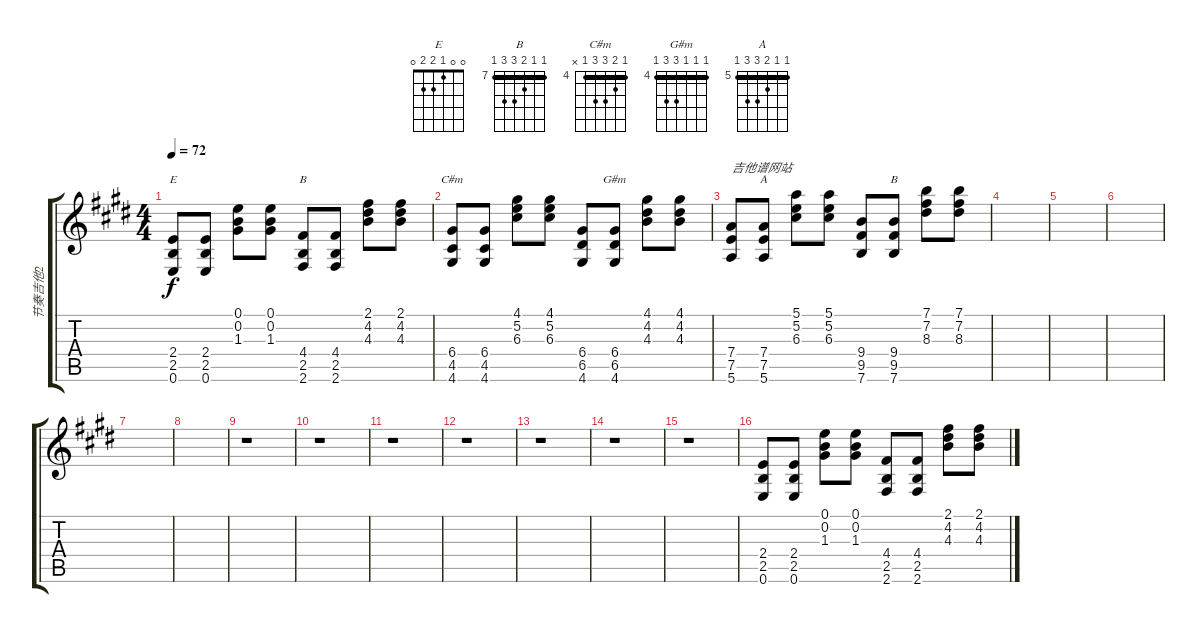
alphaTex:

\track ("节奏吉他2" "节奏吉他2") {instrument acousticguitarnylon}
\staff {score tabs}
\tuning (E4 B3 G3 D3 A2 E2) {hide}
\chord ("E" 0 0 1 2 2 0)
\chord ("B" 2 4 4 4 2 x) {barre 2}
\chord ("C#m" 4 5 6 6 4 x) {firstfret 4 barre 4}
\chord ("G#m" 4 4 4 6 6 4) {firstfret 4 barre 4}
\chord ("A" 5 5 6 7 7 5) {firstfret 5 barre 5}
\chord ("B" 7 7 8 9 9 7) {firstfret 7 barre 7}
\ts (4 4)
\tempo 72
\clef g2
\ks e
(2.4 2.5 0.6).8{ch "E" dy f} (2.4 2.5 0.6).8 (0.1 0.2 1.3).8 (0.1 0.2 1.3).8 (4.4 2.5 2.6).8{ch "B"} (4.4 2.5 2.6).8 (2.1 4.2 4.3).8 (2.1 4.2 4.3).8 |
(6.4 4.5 4.6).8{ch "C#m"} (6.4 4.5 4.6).8 (4.1 5.2 6.3).8 (4.1 5.2 6.3).8 (6.4 6.5 4.6).8 (6.4 6.5 4.6).8{ch "G#m"} (4.1 4.2 4.3).8 (4.1 4.2 4.3).8 |
(7.4 7.5 5.6).8{txt "吉他谱网站"} (7.4 7.5 5.6).8{ch "A"} (5.1 5.2 6.3).8 (5.1 5.2 6.3).8 (9.4 9.5 7.6).8 (9.4 9.5 7.6).8{ch "B"} (7.1 7.2 8.3).8 (7.1 7.2 8.3).8 |
|
|
|
|
|
r.1 |
r.1 |
r.1 |
r.1 |
r.1 |
r.1 |
r.1 |
(2.4 2.5 0.6).8 (2.4 2.5 0.6).8 (0.1 0.2 1.3).8 (0.1 0.2 1.3).8 (4.4 2.5 2.6).8 (4.4 2.5 2.6).8 (2.1 4.2 4.3).8 (2.1 4.2 4.3).8
